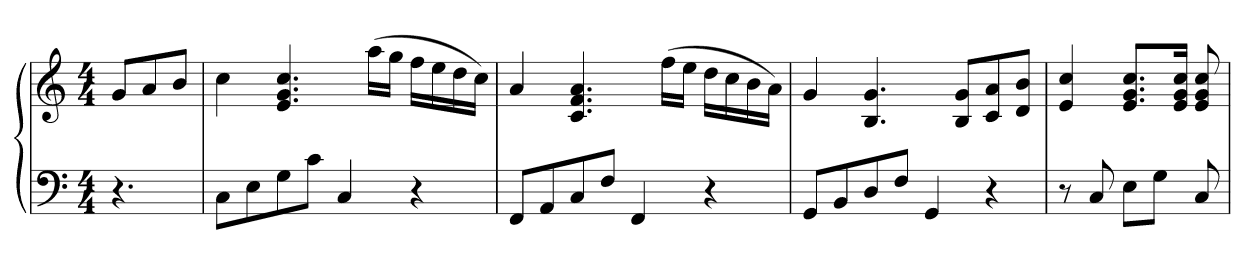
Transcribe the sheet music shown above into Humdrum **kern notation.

**kern	**kern
*part1	*part1
*staff2	*staff1
*clefF4	*clefG2
*k[]	*k[]
*C:	*C:
*M4/4	*M4/4
=	=
4.r	8gL
.	8a
.	8bJ
=	=
8CL	4cc
8E	.
8G	4.e 4.g 4.cc
8cJ	.
4C	.
.	(16aaLL
.	16ggJJ
4r	16ffLL
.	16ee
.	16dd
.	16ccJJ)
=	=
8FFL	4a
8AA	.
8C	4.c 4.f 4.a
8FJ	.
4FF	.
.	(16ffLL
.	16eeJJ
4r	16ddLL
.	16cc
.	16b
.	16aJJ)
=	=
8GGL	4g
8BB	.
8D	4.B 4.g
8FJ	.
4GG	.
.	8B 8gL
4r	8c 8a
.	8d 8bJ
=	=
8r	4e 4cc
8C	.
8EL	8.e 8.g 8.ccL
8GJ	.
.	16e 16g 16ccJk
8C	8e 8g 8cc
=	=
*-	*-
